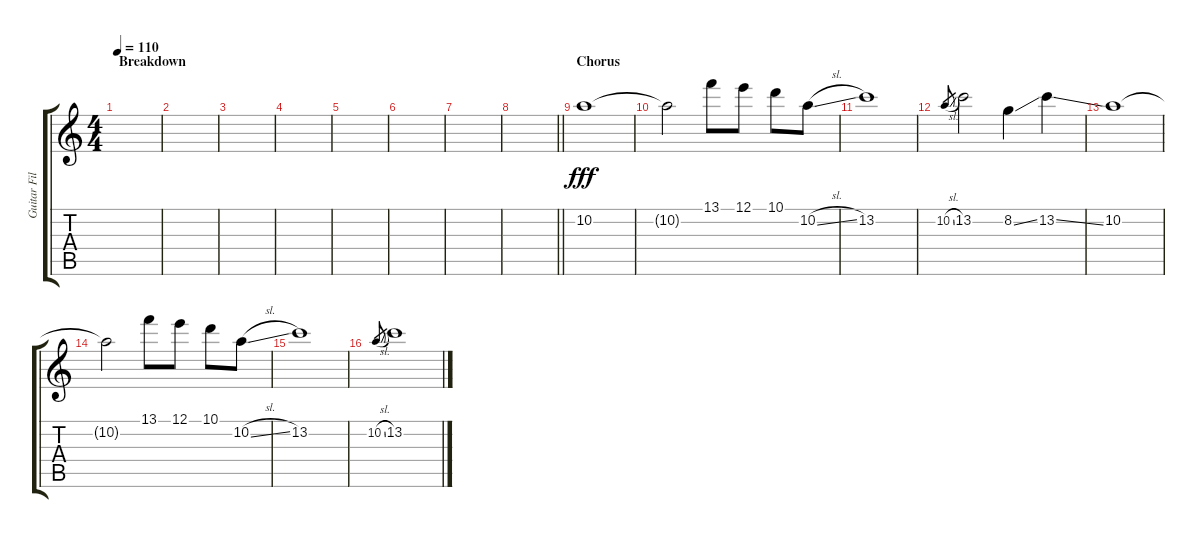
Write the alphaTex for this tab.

\track ("Guitar Fills" "Guitar Fil") {instrument overdrivenguitar}
\staff {score tabs}
\tuning (E4 B3 G3 D3 A2 D2) {hide}
\ts (4 4)
\section ("" "Breakdown")
\tempo 110
\clef g2
\ks c
|
|
|
|
|
|
|
\barLineRight lightlight
|
\section ("" "Chorus")
10.2.1{dy fff volume 7} |
10.2{t}.2 13.1.8 12.1.8 10.1.8 10.2{sl}.8 |
13.2.1 |
10.2{sl}.8{gr} 13.2.2 8.2{ss}.4 13.2{ss}.4 |
10.2.1 |
10.2{t}.2 13.1.8 12.1.8 10.1.8 10.2{sl}.8 |
13.2.1 |
10.2{sl}.8{gr} 13.2.1
